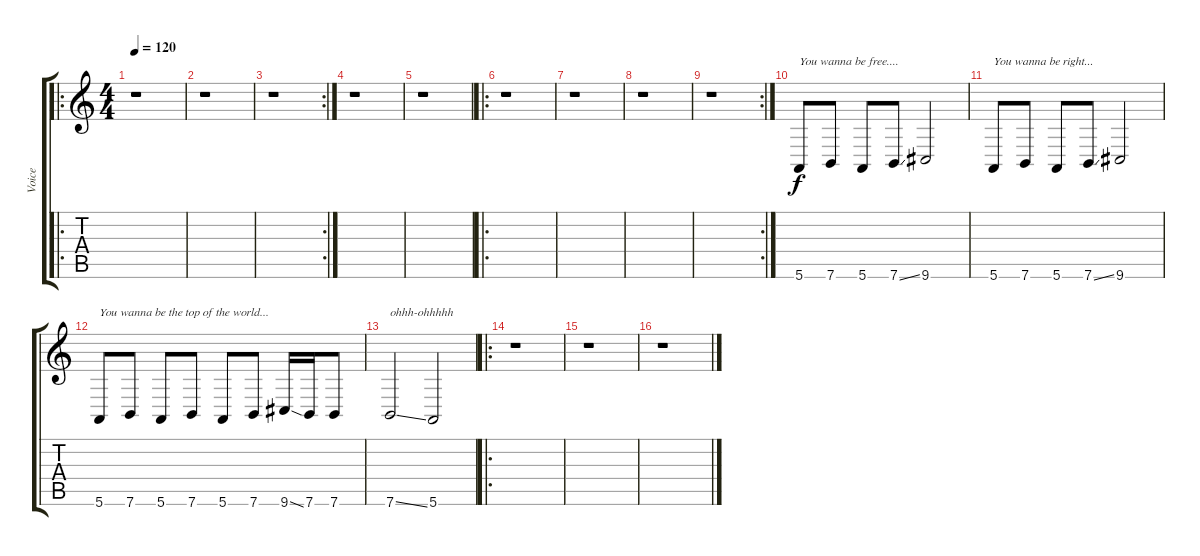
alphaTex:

\track ("Voice" "Voice") {instrument pizzicatostrings}
\staff {score tabs}
\tuning (E4 B3 G3 D3 A2 E2) {hide}
\ro
\ts (4 4)
\tempo 120
\clef g2
\ks c
r.1{dy f instrument pizzicatostrings} |
r.1 |
\rc 2
r.1 |
r.1 |
r.1 |
\ro
r.1 |
r.1 |
r.1 |
\rc 2
r.1 |
5.6.8{txt "You wanna be free...."} 7.6.8 5.6.8 7.6{ss}.8 9.6.2 |
5.6.8{txt "You wanna be right..."} 7.6.8 5.6.8 7.6{ss}.8 9.6.2 |
5.6.8{txt "You wanna be the top of the world..."} 7.6.8 5.6.8 7.6.8 5.6.8 7.6.8 9.6{ss}.16 7.6.16 7.6.8 |
7.6{ss}.2{txt "ohhh-ohhhhh"} 5.6.2 |
\ro
r.1 |
r.1 |
r.1
